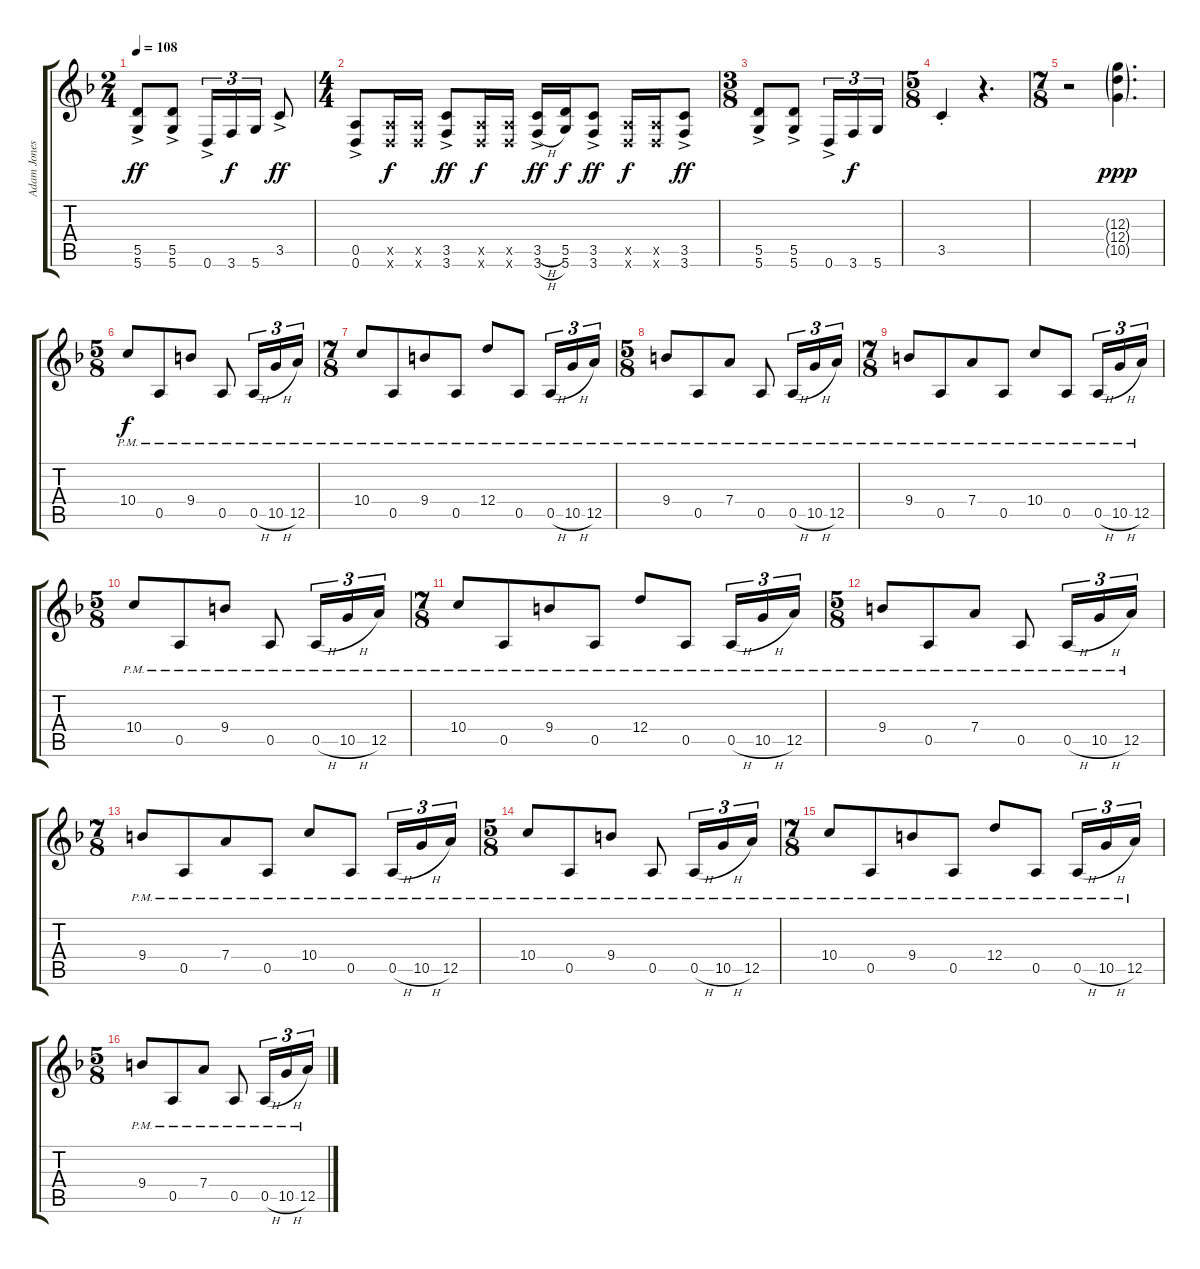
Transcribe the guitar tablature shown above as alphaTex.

\track ("Adam Jones" "Adam Jones") {instrument overdrivenguitar}
\staff {score tabs}
\tuning (E4 B3 G3 D3 A2 D2) {hide}
\ts (2 4)
\tempo 108
\clef g2
\ks dminor
(5.5{ac} 5.6{ac}).8{dy ff} (5.5{ac} 5.6{ac}).8 0.6{ac}.16{tu (3 2)} 3.6.16{tu (3 2) dy f} 5.6.16{tu (3 2)} 3.5{ac}.8{dy ff} |
\ts (4 4)
(0.5{ac} 0.6{ac}).8 (0.5{x} 0.6{x}).16{dy f} (0.5{x} 0.6{x}).16 (3.5{ac} 3.6{ac}).8{dy ff} (0.5{x} 0.6{x}).16{dy f} (0.5{x} 0.6{x}).16 (3.5{h ac} 3.6{h ac}).16{dy ff} (5.5 5.6).16{dy f} (3.5{ac} 3.6{ac}).8{dy ff} (0.5{x} 0.6{x}).16{dy f} (0.5{x} 0.6{x}).16 (3.5{ac} 3.6{ac}).8{dy ff} |
\ts (3 8)
(5.5{ac} 5.6{ac}).8 (5.5{ac} 5.6{ac}).8 0.6{ac}.16{tu (3 2)} 3.6.16{tu (3 2) dy f} 5.6.16{tu (3 2)} |
\ts (5 8)
3.5{st}.4 r.4{d} |
\ts (7 8)
r.2 (12.3{g} 12.4{g} 10.5{g}).4{d dy ppp} |
\ts (5 8)
10.4{pm}.8{dy f} 0.5{pm}.8 9.4{pm}.8 0.5{pm}.8 0.5{h pm}.16{tu (3 2)} 10.5{h pm}.16{tu (3 2)} 12.5{pm}.16{tu (3 2)} |
\ts (7 8)
10.4{pm}.8 0.5{pm}.8 9.4{pm}.8 0.5{pm}.8 12.4{pm}.8 0.5{pm}.8 0.5{h pm}.16{tu (3 2)} 10.5{h pm}.16{tu (3 2)} 12.5{pm}.16{tu (3 2)} |
\ts (5 8)
9.4{pm}.8 0.5{pm}.8 7.4{pm}.8 0.5{pm}.8 0.5{h pm}.16{tu (3 2)} 10.5{h pm}.16{tu (3 2)} 12.5{pm}.16{tu (3 2)} |
\ts (7 8)
9.4{pm}.8 0.5{pm}.8 7.4{pm}.8 0.5{pm}.8 10.4{pm}.8 0.5{pm}.8 0.5{h pm}.16{tu (3 2)} 10.5{h pm}.16{tu (3 2)} 12.5{pm}.16{tu (3 2)} |
\ts (5 8)
10.4{pm}.8 0.5{pm}.8 9.4{pm}.8 0.5{pm}.8 0.5{h pm}.16{tu (3 2)} 10.5{h pm}.16{tu (3 2)} 12.5{pm}.16{tu (3 2)} |
\ts (7 8)
10.4{pm}.8 0.5{pm}.8 9.4{pm}.8 0.5{pm}.8 12.4{pm}.8 0.5{pm}.8 0.5{h pm}.16{tu (3 2)} 10.5{h pm}.16{tu (3 2)} 12.5{pm}.16{tu (3 2)} |
\ts (5 8)
9.4{pm}.8 0.5{pm}.8 7.4{pm}.8 0.5{pm}.8 0.5{h pm}.16{tu (3 2)} 10.5{h pm}.16{tu (3 2)} 12.5{pm}.16{tu (3 2)} |
\ts (7 8)
9.4{pm}.8 0.5{pm}.8 7.4{pm}.8 0.5{pm}.8 10.4{pm}.8 0.5{pm}.8 0.5{h pm}.16{tu (3 2)} 10.5{h pm}.16{tu (3 2)} 12.5{pm}.16{tu (3 2)} |
\ts (5 8)
10.4{pm}.8 0.5{pm}.8 9.4{pm}.8 0.5{pm}.8 0.5{h pm}.16{tu (3 2)} 10.5{h pm}.16{tu (3 2)} 12.5{pm}.16{tu (3 2)} |
\ts (7 8)
10.4{pm}.8 0.5{pm}.8 9.4{pm}.8 0.5{pm}.8 12.4{pm}.8 0.5{pm}.8 0.5{h pm}.16{tu (3 2)} 10.5{h pm}.16{tu (3 2)} 12.5{pm}.16{tu (3 2)} |
\ts (5 8)
9.4{pm}.8 0.5{pm}.8 7.4{pm}.8 0.5{pm}.8 0.5{h pm}.16{tu (3 2)} 10.5{h pm}.16{tu (3 2)} 12.5{pm}.16{tu (3 2)}
